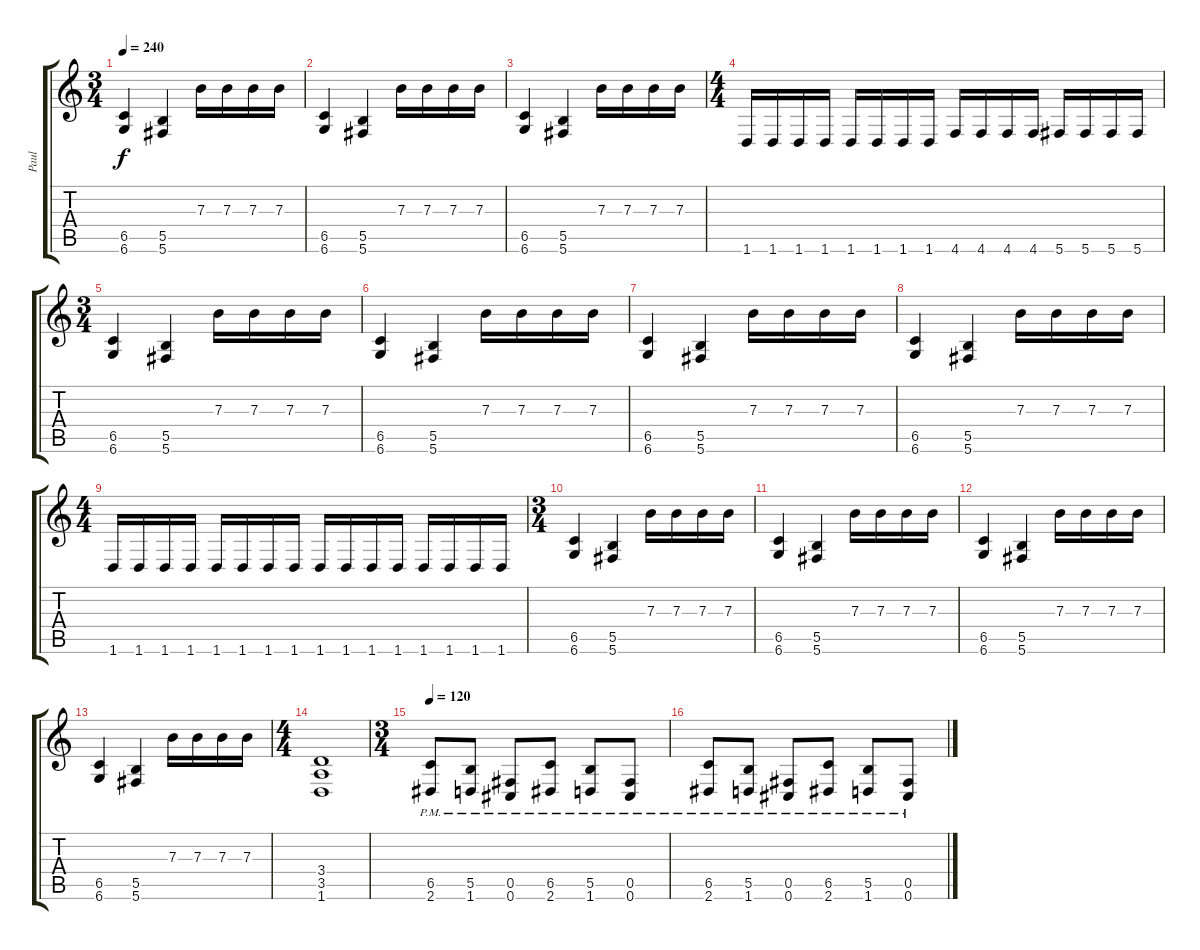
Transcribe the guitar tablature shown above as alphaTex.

\track ("Paul" "Paul") {instrument distortionguitar}
\staff {score tabs}
\tuning (Db4 Ab3 E3 B2 Gb2 Db2) {hide}
\ts (3 4)
\tempo 240
\clef g2
\ks c
(6.5 6.6).4{dy f} (5.5 5.6).4 7.3.16 7.3.16 7.3.16 7.3.16 |
(6.5 6.6).4 (5.5 5.6).4 7.3.16 7.3.16 7.3.16 7.3.16 |
(6.5 6.6).4 (5.5 5.6).4 7.3.16 7.3.16 7.3.16 7.3.16 |
\ts (4 4)
1.6.16 1.6.16 1.6.16 1.6.16 1.6.16 1.6.16 1.6.16 1.6.16 4.6.16 4.6.16 4.6.16 4.6.16 5.6.16 5.6.16 5.6.16 5.6.16 |
\ts (3 4)
(6.5 6.6).4 (5.5 5.6).4 7.3.16 7.3.16 7.3.16 7.3.16 |
(6.5 6.6).4 (5.5 5.6).4 7.3.16 7.3.16 7.3.16 7.3.16 |
(6.5 6.6).4 (5.5 5.6).4 7.3.16 7.3.16 7.3.16 7.3.16 |
(6.5 6.6).4 (5.5 5.6).4 7.3.16 7.3.16 7.3.16 7.3.16 |
\ts (4 4)
1.6.16 1.6.16 1.6.16 1.6.16 1.6.16 1.6.16 1.6.16 1.6.16 1.6.16 1.6.16 1.6.16 1.6.16 1.6.16 1.6.16 1.6.16 1.6.16 |
\ts (3 4)
(6.5 6.6).4 (5.5 5.6).4 7.3.16 7.3.16 7.3.16 7.3.16 |
(6.5 6.6).4 (5.5 5.6).4 7.3.16 7.3.16 7.3.16 7.3.16 |
(6.5 6.6).4 (5.5 5.6).4 7.3.16 7.3.16 7.3.16 7.3.16 |
(6.5 6.6).4 (5.5 5.6).4 7.3.16 7.3.16 7.3.16 7.3.16 |
\ts (4 4)
(3.4 3.5 1.6).1 |
\ts (3 4)
\tempo 120
(6.5{pm} 2.6{pm}).8 (5.5{pm} 1.6{pm}).8 (0.5{pm} 0.6{pm}).8 (6.5{pm} 2.6{pm}).8 (5.5{pm} 1.6{pm}).8 (0.5{pm} 0.6{pm}).8 |
(6.5{pm} 2.6{pm}).8 (5.5{pm} 1.6{pm}).8 (0.5{pm} 0.6{pm}).8 (6.5{pm} 2.6{pm}).8 (5.5{pm} 1.6{pm}).8 (0.5{pm} 0.6{pm}).8
